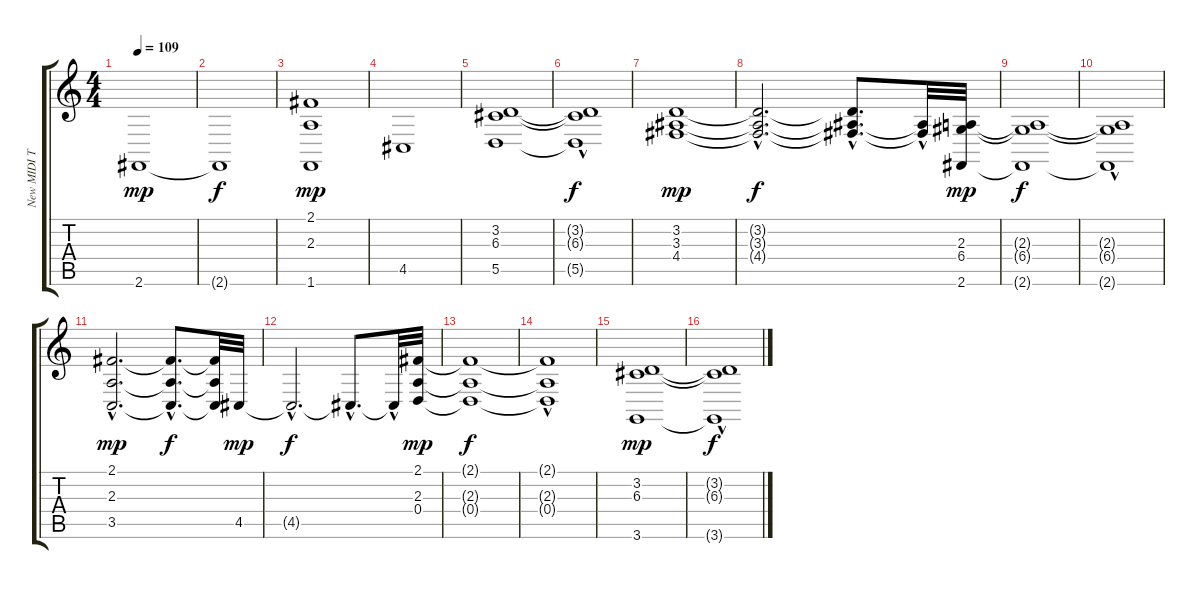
\track ("New MIDI Track" "New MIDI T") {instrument drawbarorgan}
\staff {score tabs}
\tuning (E4 B3 G3 D3 A2 E2) {hide}
\ts (4 4)
\tempo 109
\clef g2
\ks c
2.6.1{dy mp} |
2.6{t}.1{dy f} |
(2.1 2.3 1.6).1{dy mp} |
4.5.1 |
(3.2 6.3 5.5).1 |
(3.2{hac t} 6.3{hac t} 5.5{hac t}).1{dy f} |
(3.2 3.3 4.4).1{dy mp} |
(3.2{hac t} 3.3{hac t} 4.4{hac t}).2{d dy f} (3.2{hac t} 3.3{hac t} 4.4{hac t}).8{d} (3.3{hac t} 4.4{hac t}).32 (2.3 6.4 2.6).32{dy mp} |
(2.3{t} 6.4{t} 2.6{t}).1{dy f} |
(2.3{hac t} 6.4{hac t} 2.6{t}).1 |
(2.1{hac} 2.3{hac} 3.5{hac}).2{d dy mp} (2.1{hac t} 2.3{hac t} 3.5{hac t}).8{d dy f} (2.1{t} 2.3{t} 3.5{t}).32 4.5.32{dy mp} |
4.5{hac t}.2{d dy f} 4.5{hac t}.8{d} 4.5{hac t}.32 (2.1 2.3 0.4).32{dy mp} |
(2.1{t} 2.3{t} 0.4{t}).1{dy f} |
(2.1{hac t} 2.3{hac t} 0.4{hac t}).1 |
(3.2 6.3 3.6).1{dy mp} |
(3.2{hac t} 6.3{hac t} 3.6{t}).1{dy f}
